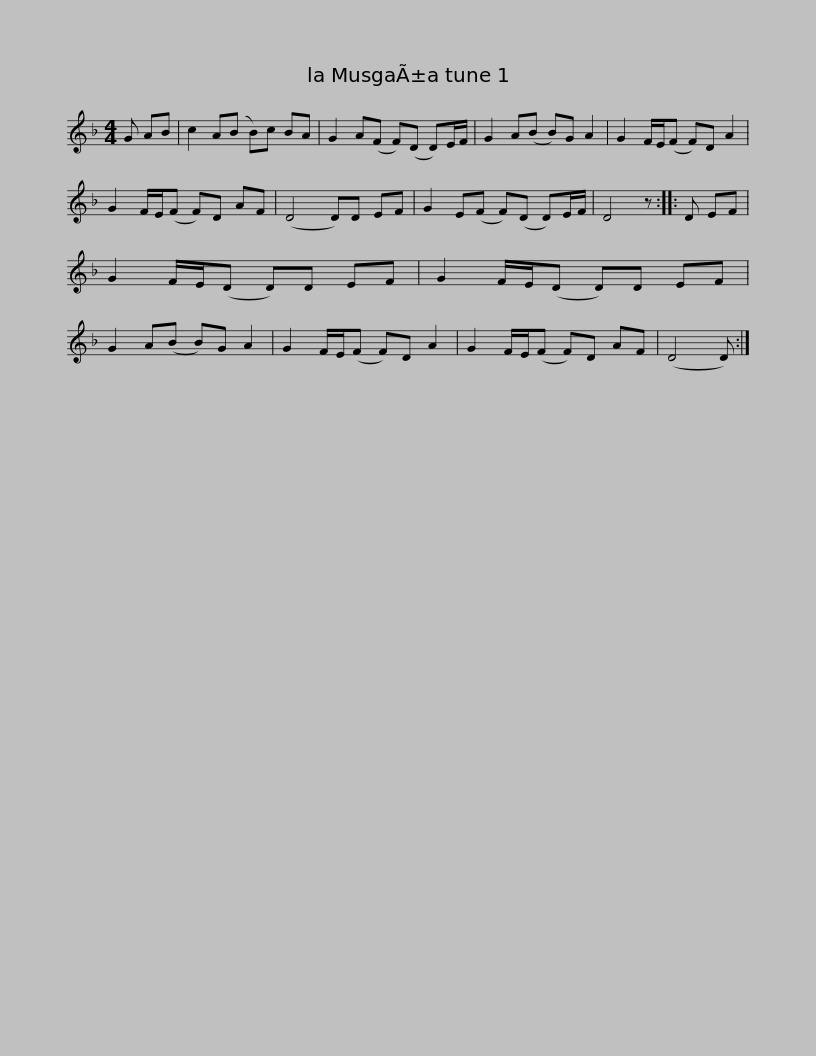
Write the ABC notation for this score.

X:1
L:1/8
M:4/4
I:linebreak $
K:Dmin
V:1 treble
V:1
 G AB | c2 A(B B)c BA | G2 A(F F)(D D)E/F/ | G2 A(B B)G A2 | G2 F/E/(F F)D A2 | %5
 G2 F/E/(F F)D AF | (D4 D)D EF |$ G2 E(F F)(D D)E/F/ | D4 z :: D EF | %10
 G2 F/E/(D D)D EF | G2 F/E/(D D)D EF | G2 A(B B)G A2 | G2 F/E/(F F)D A2 |$ G2 F/E/(F F)D AF | %15
 (D4 D) :| %16
